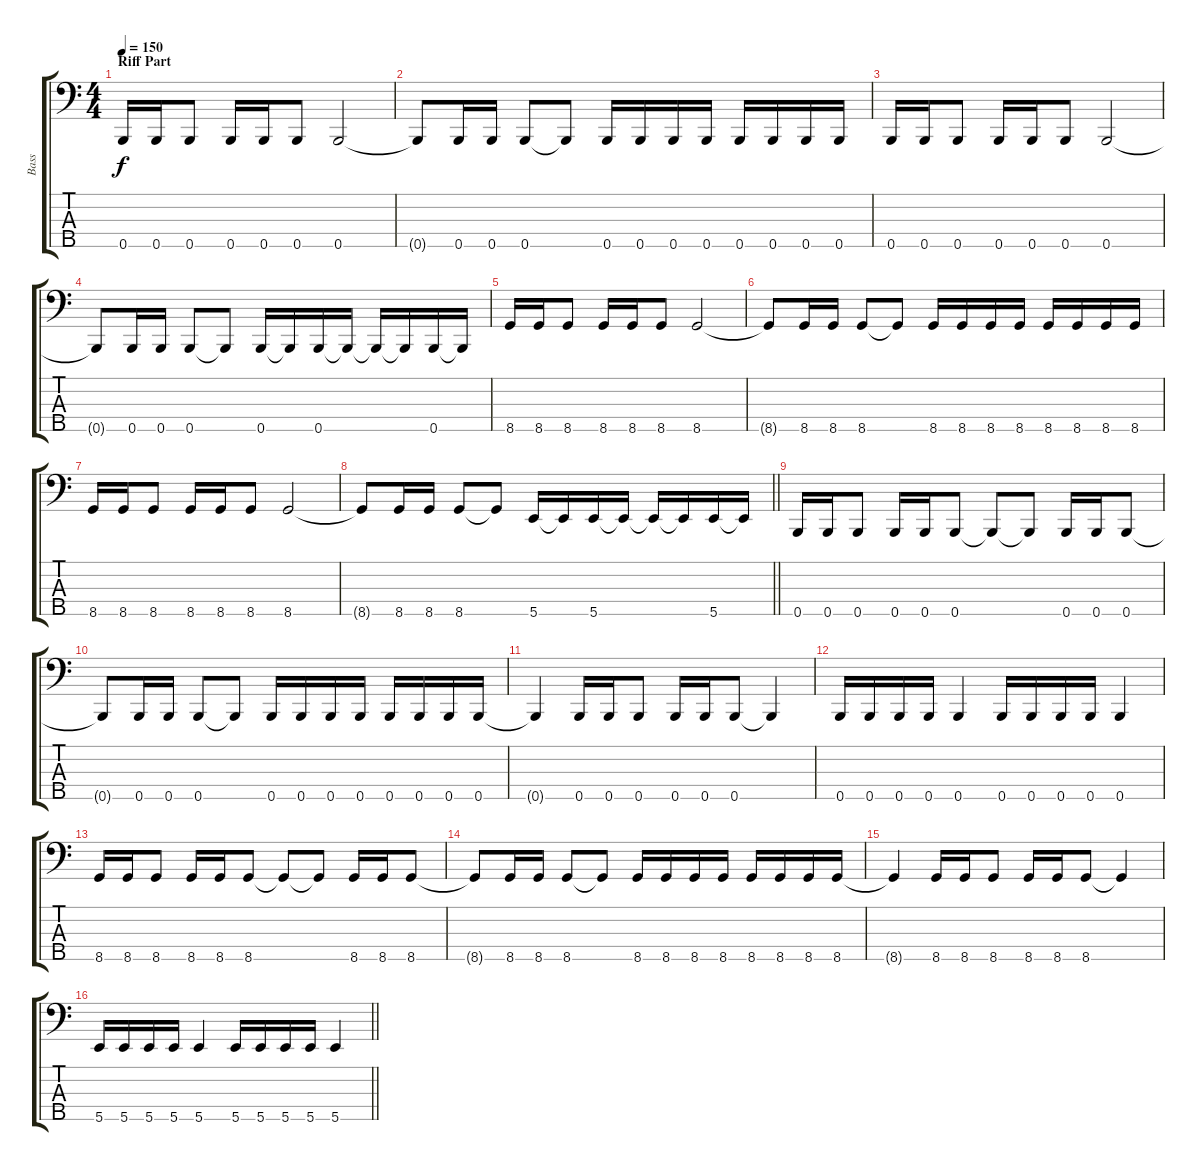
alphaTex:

\track ("Bass" "Bass") {instrument electricbassfinger}
\staff {score tabs}
\tuning (G2 D2 A1 E1 B0) {hide}
\ts (4 4)
\section ("" "Riff Part")
\tempo 150
\clef f4
\ks c
0.5.16{dy f} 0.5.16 0.5.8 0.5.16 0.5.16 0.5.8 0.5.2 |
0.5{t}.8 0.5.16 0.5.16 0.5.8 0.5{t}.8 0.5.16 0.5.16 0.5.16 0.5.16 0.5.16 0.5.16 0.5.16 0.5.16 |
0.5.16 0.5.16 0.5.8 0.5.16 0.5.16 0.5.8 0.5.2 |
0.5{t}.8 0.5.16 0.5.16 0.5.8 0.5{t}.8 0.5.16 0.5{t}.16 0.5.16 0.5{t}.16 0.5{t}.16 0.5{t}.16 0.5.16 0.5{t}.16 |
8.5.16 8.5.16 8.5.8 8.5.16 8.5.16 8.5.8 8.5.2 |
8.5{t}.8 8.5.16 8.5.16 8.5.8 8.5{t}.8 8.5.16 8.5.16 8.5.16 8.5.16 8.5.16 8.5.16 8.5.16 8.5.16 |
8.5.16 8.5.16 8.5.8 8.5.16 8.5.16 8.5.8 8.5.2 |
\barLineRight lightlight
8.5{t}.8 8.5.16 8.5.16 8.5.8 8.5{t}.8 5.5.16 5.5{t}.16 5.5.16 5.5{t}.16 5.5{t}.16 5.5{t}.16 5.5.16 5.5{t}.16 |
0.5.16 0.5.16 0.5.8 0.5.16 0.5.16 0.5.8 0.5{t}.8 0.5{t}.8 0.5.16 0.5.16 0.5.8 |
0.5{t}.8 0.5.16 0.5.16 0.5.8 0.5{t}.8 0.5.16 0.5.16 0.5.16 0.5.16 0.5.16 0.5.16 0.5.16 0.5.16 |
0.5{t}.4 0.5.16 0.5.16 0.5.8 0.5.16 0.5.16 0.5.8 0.5{t}.4 |
0.5.16 0.5.16 0.5.16 0.5.16 0.5.4 0.5.16 0.5.16 0.5.16 0.5.16 0.5.4 |
8.5.16 8.5.16 8.5.8 8.5.16 8.5.16 8.5.8 8.5{t}.8 8.5{t}.8 8.5.16 8.5.16 8.5.8 |
8.5{t}.8 8.5.16 8.5.16 8.5.8 8.5{t}.8 8.5.16 8.5.16 8.5.16 8.5.16 8.5.16 8.5.16 8.5.16 8.5.16 |
8.5{t}.4 8.5.16 8.5.16 8.5.8 8.5.16 8.5.16 8.5.8 8.5{t}.4 |
\barLineRight lightlight
5.5.16 5.5.16 5.5.16 5.5.16 5.5.4 5.5.16 5.5.16 5.5.16 5.5.16 5.5.4
